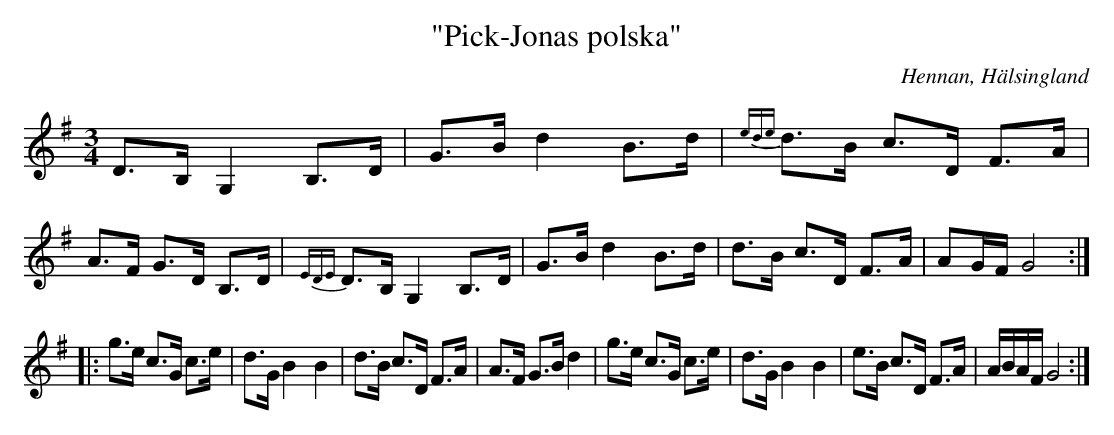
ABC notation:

X:1
T: "Pick-Jonas polska"
O: Hennan, Hälsingland
M: 3/4
L: 1/8
K: G
D>B, G,2 B,>D | G>B d2 B>d | {ede}d>B c>D F>A| A>F G>D B,>D|{EDE}D>B, G,2 B,>D|G>B d2 B>d | d>B c>D F>A| AG/F/ G4 :||:
g>e c>G c>e | d>G B2 B2 | d>B c>D F>A|A>F G>B d2|g>e c>G c>e | d>G B2 B2 | e>B c>D F>A|A/B/A/F/ G4:|]
